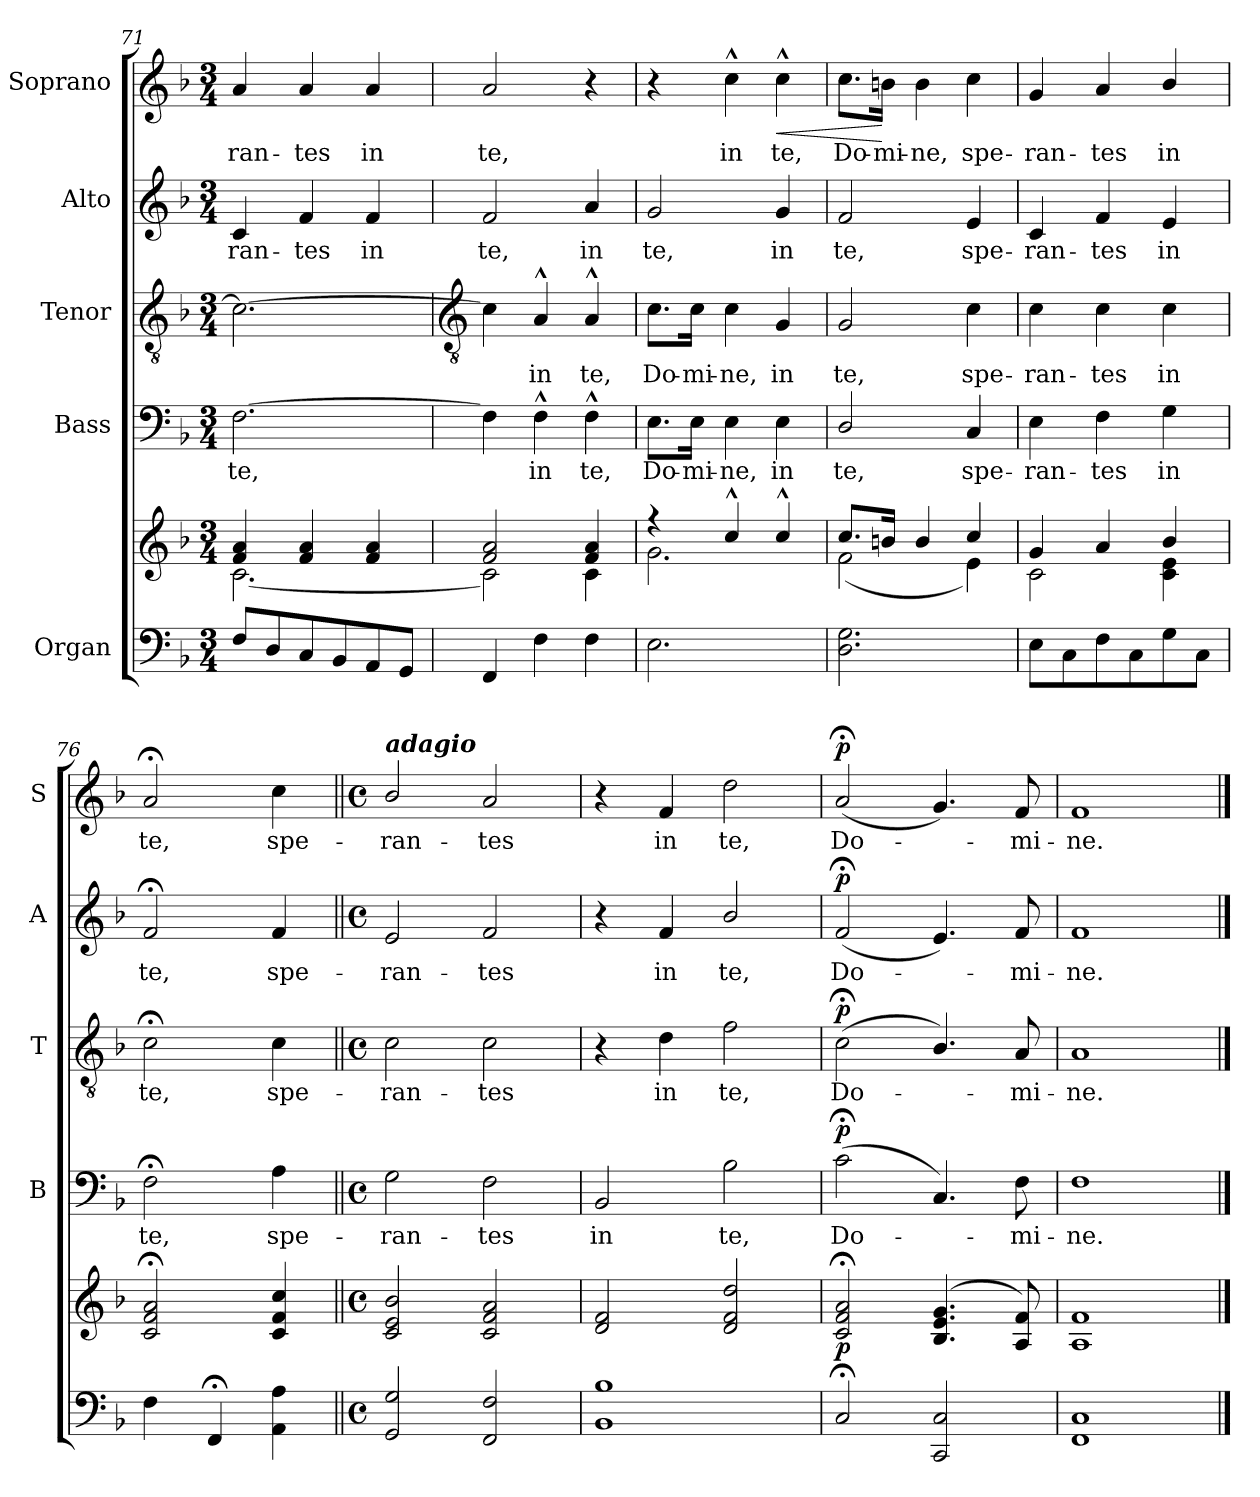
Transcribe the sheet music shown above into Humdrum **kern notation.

**kern	**kern	**dynam	**kern	**text	**dynam	**kern	**text	**dynam	**kern	**text	**dynam	**kern	**text	**dynam
*part5	*part5	*part5	*part4	*part4	*part4	*part3	*part3	*part3	*part2	*part2	*part2	*part1	*part1	*part1
*staff6	*staff5	*staff5/6	*staff4	*staff4	*staff4	*staff3	*staff3	*staff3	*staff2	*staff2	*staff2	*staff1	*staff1	*staff1
*I"Organ	*	*	*I"Bass	*	*	*I"Tenor	*	*	*I"Alto	*	*	*I"Soprano	*	*
*	*	*	*I'B	*	*	*I'T	*	*	*I'A	*	*	*I'S	*	*
*clefF4	*clefG2	*	*clefF4	*	*	*clefGv2	*	*	*clefG2	*	*	*clefG2	*	*
*k[b-]	*k[b-]	*	*k[b-]	*	*	*k[b-]	*	*	*k[b-]	*	*	*k[b-]	*	*
*F:	*F:	*	*F:	*	*	*F:	*	*	*F:	*	*	*F:	*	*
*M3/4	*M3/4	*	*M3/4	*	*	*M3/4	*	*	*M3/4	*	*	*M3/4	*	*
=71	=71	=71	=71	=71	=71	=71	=71	=71	=71	=71	=71	=71	=71	=71
*	*^	*	*	*	*	*	*	*	*	*	*	*	*	*
!	!	!	!	!	!LO:LY:b	!	!	!	!	!	!LO:LY:b	!	!	!LO:LY:b	!
8FL	4f/ 4a/	[2.c\	.	[2.F	te,	.	2.c_	.	.	4c	-ran-	.	4a	-ran-	.
8D	.	.	.	.	.	.	.	.	.	.	.	.	.	.	.
!	!	!	!	!	!	!	!	!	!	!	!LO:LY:b	!	!	!LO:LY:b	!
8C	4f/ 4a/	.	.	.	.	.	.	.	.	4f	-tes	.	4a	-tes	.
8BB-	.	.	.	.	.	.	.	.	.	.	.	.	.	.	.
!	!	!	!	!	!	!	!	!	!	!	!LO:LY:b	!	!	!LO:LY:b	!
8AA	4f/ 4a/	.	.	.	.	.	.	.	.	4f	in	.	4a	in	.
8GGJ	.	.	.	.	.	.	.	.	.	.	.	.	.	.	.
!!LO:LB:g=z
=72	=72	=72	=72	=72	=72	=72	=72	=72	=72	=72	=72	=72	=72	=72	=72
*	*	*	*	*	*	*	*clefGv2	*	*	*	*	*	*	*	*
!	!	!	!	!	!	!	!	!	!	!	!LO:LY:b	!	!	!LO:LY:b	!
4FF	2f/ 2a/	2c\]	.	4F]	.	.	4c]	.	.	2f	te,	.	2a	te,	.
!	!	!	!	!	!LO:LY:b	!	!	!LO:LY:b	!	!	!	!	!	!	!
4F	.	.	.	4F^^	in	.	4A^^	in	.	.	.	.	.	.	.
!	!	!	!	!	!LO:LY:b	!	!	!LO:LY:b	!	!	!LO:LY:b	!	!	!	!
4F	4f/ 4a/	4c\	.	4F^^	te,	.	4A^^	te,	.	4a	in	.	4r	.	.
=73	=73	=73	=73	=73	=73	=73	=73	=73	=73	=73	=73	=73	=73	=73	=73
!	!	!	!	!	!LO:LY:b	!	!	!LO:LY:b	!	!	!LO:LY:b	!	!	!	!
2.E	4r	2.g\	.	8.E\L	Do-	.	8.c\L	Do-	.	2g	te,	.	4r	.	.
!	!	!	!	!	!LO:LY:b	!	!	!LO:LY:b	!	!	!	!	!	!	!
.	.	.	.	16E\Jk	-mi-	.	16c\Jk	-mi-	.	.	.	.	.	.	.
!	!	!	!	!	!LO:LY:b	!	!	!LO:LY:b	!	!	!	!	!	!LO:LY:b	!
.	4cc^^/	.	.	4E	-ne,	.	4c	-ne,	.	.	.	.	4cc^^	in	.
!	!	!	!	!	!LO:LY:b	!	!	!LO:LY:b	!	!	!LO:LY:b	!	!	!LO:LY:b	!LO:HP:b
.	4cc^^/	.	.	4E	in	.	4G	in	.	4g	in	.	4cc^^	te,	<
=74	=74	=74	=74	=74	=74	=74	=74	=74	=74	=74	=74	=74	=74	=74	=74
!	!	!	!	!	!LO:LY:b	!	!	!LO:LY:b	!	!	!LO:LY:b	!	!	!LO:LY:b	!
2.D 2.G	8.cc/L	(<2f\	.	2D/	te,	.	2G	te,	.	2f	te,	.	8.cc\L	Do-	.
!	!	!	!	!	!	!	!	!	!	!	!	!	!	!LO:LY:b	!
.	16bn/J	.	.	.	.	.	.	.	.	.	.	.	16bn\Jk	-mi-	[
!	!	!	!	!	!	!	!	!	!	!	!	!	!	!LO:LY:b	!
.	4b/	.	.	.	.	.	.	.	.	.	.	.	4b	-ne,	.
!	!	!	!	!	!LO:LY:b	!	!	!LO:LY:b	!	!	!LO:LY:b	!	!	!LO:LY:b	!
.	4cc/	4e\)	.	4C/	spe-	.	4c	spe-	.	4e	spe-	.	4cc	spe-	.
=75	=75	=75	=75	=75	=75	=75	=75	=75	=75	=75	=75	=75	=75	=75	=75
!	!	!	!	!	!LO:LY:b	!	!	!LO:LY:b	!	!	!LO:LY:b	!	!	!LO:LY:b	!
8EL	4g/	2c\	.	4E	-ran-	.	4c	-ran-	.	4c	-ran-	.	4g	-ran-	.
8C	.	.	.	.	.	.	.	.	.	.	.	.	.	.	.
!	!	!	!	!	!LO:LY:b	!	!	!LO:LY:b	!	!	!LO:LY:b	!	!	!LO:LY:b	!
8F	4a/	.	.	4F	-tes	.	4c	-tes	.	4f	-tes	.	4a	-tes	.
8C	.	.	.	.	.	.	.	.	.	.	.	.	.	.	.
!	!	!	!	!	!LO:LY:b	!	!	!LO:LY:b	!	!	!LO:LY:b	!	!	!LO:LY:b	!
8G	4b-/	4c\ 4e\	.	4G	in	.	4c	in	.	4e	in	.	4b-/	in	.
8CJ	.	.	.	.	.	.	.	.	.	.	.	.	.	.	.
=76	=76	=76	=76	=76	=76	=76	=76	=76	=76	=76	=76	=76	=76	=76	=76
!	!	!LO:N:vis=1	!	!	!LO:LY:b	!	!	!LO:LY:b	!	!	!LO:LY:b	!	!	!LO:LY:b	!
4F	2c/;< 2f/;< 2a/;<	2.ryy	.	2F;<	te,	.	2c;<	te,	.	2f;<	te,	.	2a;<	te,	.
4FF;	.	.	.	.	.	.	.	.	.	.	.	.	.	.	.
!	!	!	!	!	!LO:LY:b	!	!	!LO:LY:b	!	!	!LO:LY:b	!	!	!LO:LY:b	!
4AA 4A	4c/ 4f/ 4cc/	.	.	4A	spe-	.	4c	spe-	.	4f	spe-	.	4cc	spe-	.
=77||	=77||	=77||	=77||	=77||	=77||	=77||	=77||	=77||	=77||	=77||	=77||	=77||	=77||	=77||	=77||
*M4/4	*M4/4	*	*	*M4/4	*	*	*M4/4	*	*	*M4/4	*	*	*M4/4	*	*
*met(c)	*met(c)	*	*	*met(c)	*	*	*met(c)	*	*	*met(c)	*	*	*met(c)	*	*
!	!	!	!	!	!	!	!	!	!	!	!	!	!LO:TX:a:Bi:t=adagio	!	!
!	!	!	!	!	!LO:LY:b	!	!	!LO:LY:b	!	!	!LO:LY:b	!	!	!LO:LY:b	!
2GG 2G	2c/ 2e/ 2b-/	1ryy	.	2G	-ran-	.	2c	-ran-	.	2e	-ran-	.	2b-/	-ran-	.
!	!	!	!	!	!LO:LY:b	!	!	!LO:LY:b	!	!	!LO:LY:b	!	!	!LO:LY:b	!
2FF 2F	2c/ 2f/ 2a/	.	.	2F	-tes	.	2c	-tes	.	2f	-tes	.	2a	-tes	.
=78	=78	=78	=78	=78	=78	=78	=78	=78	=78	=78	=78	=78	=78	=78	=78
!	!	!	!	!	!LO:LY:b	!	!	!	!	!	!	!	!	!	!
1BB- 1B-	2d/ 2f/	1ryy	.	2BB-	in	.	4r	.	.	4r	.	.	4r	.	.
!	!	!	!	!	!	!	!	!LO:LY:b	!	!	!LO:LY:b	!	!	!LO:LY:b	!
.	.	.	.	.	.	.	4d	in	.	4f	in	.	4f	in	.
!	!	!	!	!	!LO:LY:b	!	!	!LO:LY:b	!	!	!LO:LY:b	!	!	!LO:LY:b	!
.	2d/ 2f/ 2dd/	.	.	2B-	te,	.	2f	te,	.	2b-/	te,	.	2dd	te,	.
=79	=79	=79	=79	=79	=79	=79	=79	=79	=79	=79	=79	=79	=79	=79	=79
!	!	!	!LO:DY:b	!	!LO:LY:b	!LO:DY:b	!	!LO:LY:b	!LO:DY:b	!	!LO:LY:b	!LO:DY:b	!	!LO:LY:b	!LO:DY:b
2C;	2c/;< 2f/;< 2a/;<	1ryy	p	(2c;<	Do-	p	(<2c;<	Do-	p	(<2f;<	Do-	p	(<2a;<	Do-	p
2CC 2C	(>4.B-/ 4.e/ 4.g/	.	.	4.C)	.	.	4.B-/)	.	.	4.e)	.	.	4.g)	.	.
!	!	!	!	!	!LO:LY:b	!	!	!LO:LY:b	!	!	!LO:LY:b	!	!	!LO:LY:b	!
.	8A/ 8f/)	.	.	8F	mi-	.	8A	mi-	.	8f	mi-	.	8f	mi-	.
=80	=80	=80	=80	=80	=80	=80	=80	=80	=80	=80	=80	=80	=80	=80	=80
!	!	!	!	!	!LO:LY:b	!	!	!LO:LY:b	!	!	!LO:LY:b	!	!	!LO:LY:b	!
1FF 1C	1A/ 1f/	1ryy	.	1F	-ne.	.	1A	-ne.	.	1f	-ne.	.	1f	-ne.	.
*	*v	*v	*	*	*	*	*	*	*	*	*	*	*	*	*
==	==	==	==	==	==	==	==	==	==	==	==	==	==	==
*-	*-	*-	*-	*-	*-	*-	*-	*-	*-	*-	*-	*-	*-	*-
